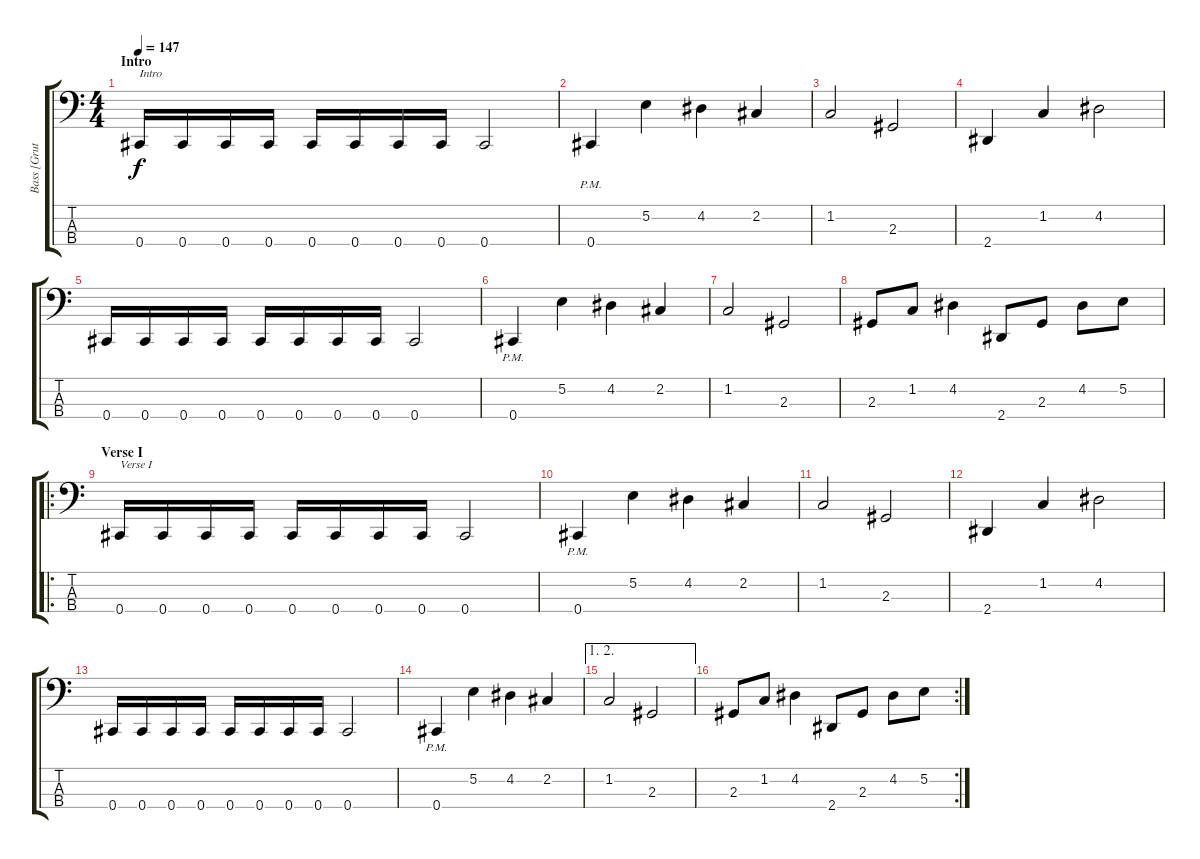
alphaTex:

\track ("Bass [Grutle Kjellsson]" "Bass [Grut") {instrument electricbasspick}
\staff {score tabs}
\tuning (E2 B1 Gb1 Db1) {hide}
\ts (4 4)
\section ("" "Intro")
\tempo 147
\clef f4
\ks c
0.4.16{txt "Intro" dy f instrument electricbasspick} 0.4.16 0.4.16 0.4.16 0.4.16 0.4.16 0.4.16 0.4.16 0.4.2 |
0.4{pm}.4 5.2.4 4.2.4 2.2.4 |
1.2.2 2.3.2 |
2.4.4 1.2.4 4.2.2 |
0.4.16 0.4.16 0.4.16 0.4.16 0.4.16 0.4.16 0.4.16 0.4.16 0.4.2 |
0.4{pm}.4 5.2.4 4.2.4 2.2.4 |
1.2.2 2.3.2 |
2.3.8 1.2.8 4.2.4 2.4.8 2.3.8 4.2.8 5.2.8 |
\ro
\section ("" "Verse I")
0.4.16{txt "Verse I"} 0.4.16 0.4.16 0.4.16 0.4.16 0.4.16 0.4.16 0.4.16 0.4.2 |
0.4{pm}.4 5.2.4 4.2.4 2.2.4 |
1.2.2 2.3.2 |
2.4.4 1.2.4 4.2.2 |
0.4.16 0.4.16 0.4.16 0.4.16 0.4.16 0.4.16 0.4.16 0.4.16 0.4.2 |
0.4{pm}.4 5.2.4 4.2.4 2.2.4 |
\ae (1 2)
1.2.2 2.3.2 |
\rc 2
2.3.8 1.2.8 4.2.4 2.4.8 2.3.8 4.2.8 5.2.8
